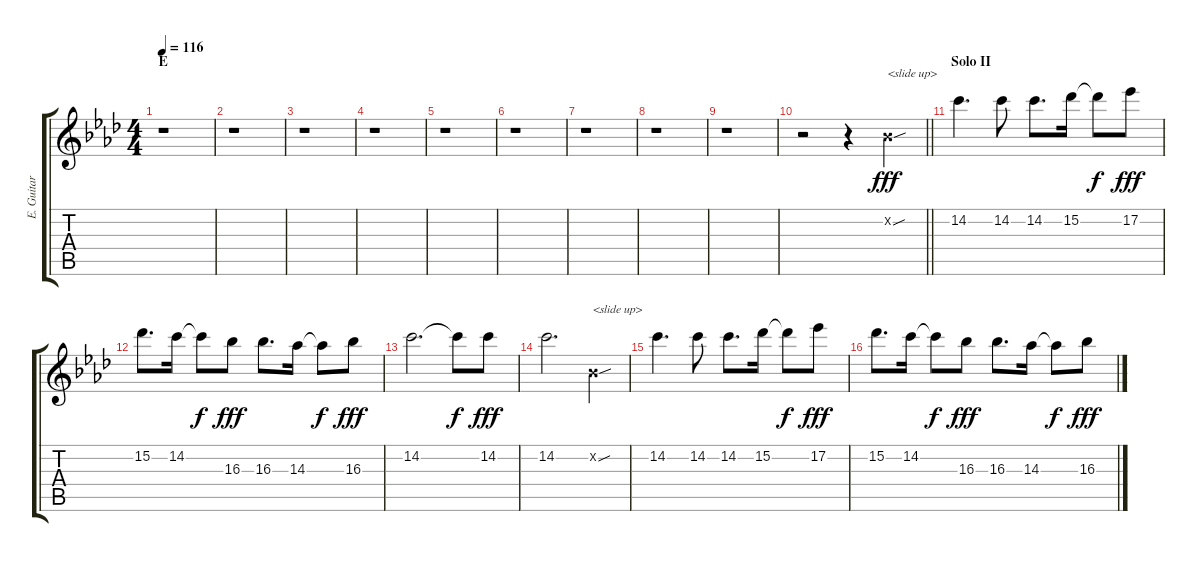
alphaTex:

\track ("E. Guitar III" "E. Guitar ") {instrument overdrivenguitar}
\staff {score tabs}
\tuning (Eb4 Bb3 Gb3 Db3 Ab2 Eb2) {hide}
\ts (4 4)
\section ("" "E")
\tempo 116
\clef g2
\ks ab
r.1{dy f} |
r.1 |
r.1 |
r.1 |
r.1 |
r.1 |
r.1 |
r.1 |
r.1 |
\barLineRight lightlight
r.2 r.4 0.2{sou x}.4{txt "<slide up>" dy fff} |
\section ("" "Solo II")
14.2.4{d} 14.2.8 14.2.8{d} 15.2.16 15.2{t}.8{dy f} 17.2.8{dy fff} |
15.2.8{d} 14.2.16 14.2{t}.8{dy f} 16.3.8{dy fff} 16.3.8{d} 14.3.16 14.3{t}.8{dy f} 16.3.8{dy fff} |
14.2.2{d} 14.2{t}.8{dy f} 14.2.8{dy fff} |
14.2.2{d} 0.2{sou x}.4{txt "<slide up>"} |
14.2.4{d} 14.2.8 14.2.8{d} 15.2.16 15.2{t}.8{dy f} 17.2.8{dy fff} |
15.2.8{d} 14.2.16 14.2{t}.8{dy f} 16.3.8{dy fff} 16.3.8{d} 14.3.16 14.3{t}.8{dy f} 16.3.8{dy fff}
